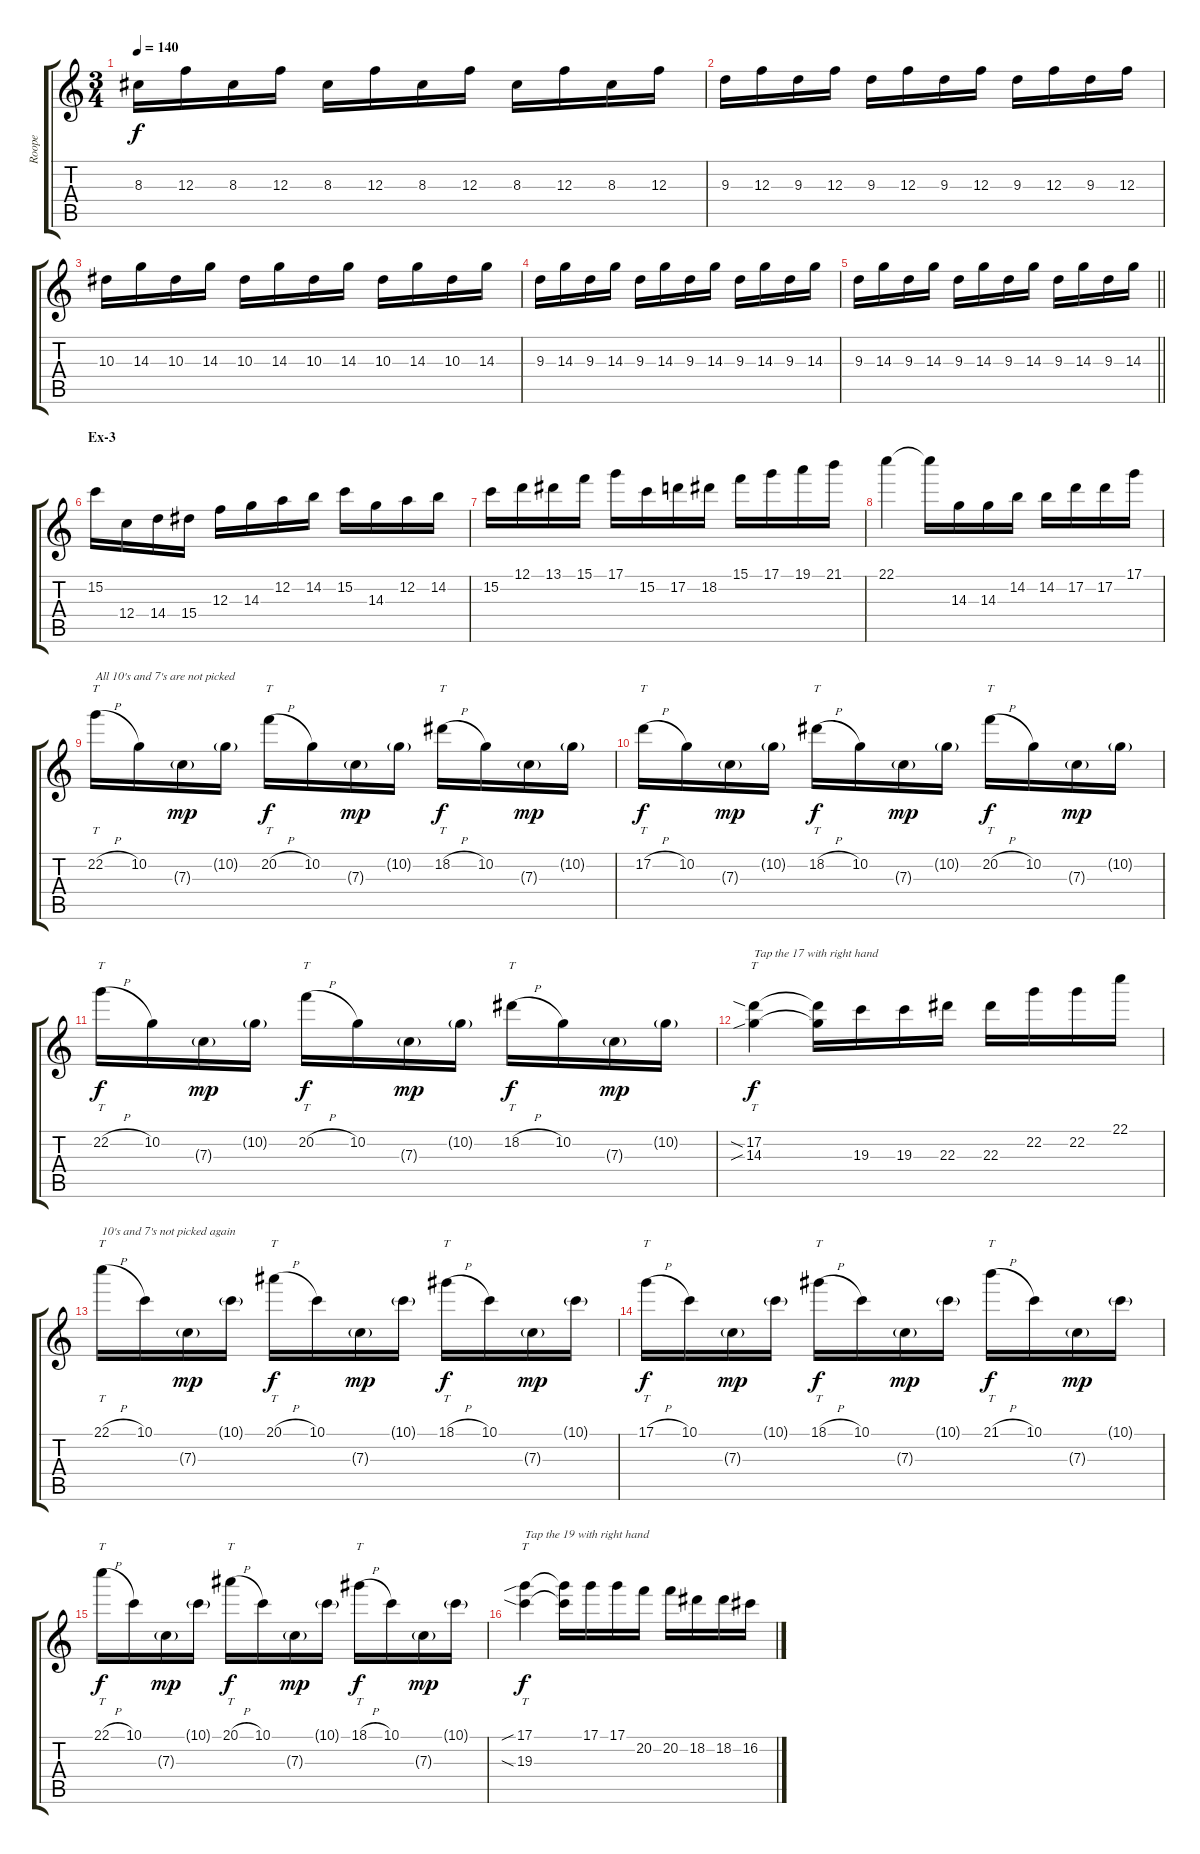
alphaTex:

\track ("Roope" "Roope") {instrument overdrivenguitar}
\staff {score tabs}
\tuning (D4 A3 F3 C3 G2 D2) {hide}
\ts (3 4)
\tempo 140
\clef g2
\ks c
8.3.16{dy f} 12.3.16 8.3.16 12.3.16 8.3.16 12.3.16 8.3.16 12.3.16 8.3.16 12.3.16 8.3.16 12.3.16 |
9.3.16 12.3.16 9.3.16 12.3.16 9.3.16 12.3.16 9.3.16 12.3.16 9.3.16 12.3.16 9.3.16 12.3.16 |
10.3.16 14.3.16 10.3.16 14.3.16 10.3.16 14.3.16 10.3.16 14.3.16 10.3.16 14.3.16 10.3.16 14.3.16 |
9.3.16 14.3.16 9.3.16 14.3.16 9.3.16 14.3.16 9.3.16 14.3.16 9.3.16 14.3.16 9.3.16 14.3.16 |
\barLineRight lightlight
9.3.16 14.3.16 9.3.16 14.3.16 9.3.16 14.3.16 9.3.16 14.3.16 9.3.16 14.3.16 9.3.16 14.3.16 |
\section ("" "Ex-3")
15.2.16 12.4.16 14.4.16 15.4.16 12.3.16 14.3.16 12.2.16 14.2.16 15.2.16 14.3.16 12.2.16 14.2.16 |
15.2.16 12.1.16 13.1.16 15.1.16 17.1.16 15.2.16 17.2.16 18.2.16 15.1.16 17.1.16 19.1.16 21.1.16 |
22.1.4 22.1{t}.16 14.3.16 14.3.16 14.2.16 14.2.16 17.2.16 17.2.16 17.1.16 |
22.2{h}.16{tt txt "All 10's and 7's are not picked"} 10.2.16 7.3{g}.16{dy mp} 10.2{g}.16 20.2{h}.16{tt dy f} 10.2.16 7.3{g}.16{dy mp} 10.2{g}.16 18.2{h}.16{tt dy f} 10.2.16 7.3{g}.16{dy mp} 10.2{g}.16 |
17.2{h}.16{tt dy f} 10.2.16 7.3{g}.16{dy mp} 10.2{g}.16 18.2{h}.16{tt dy f} 10.2.16 7.3{g}.16{dy mp} 10.2{g}.16 20.2{h}.16{tt dy f} 10.2.16 7.3{g}.16{dy mp} 10.2{g}.16 |
22.2{h}.16{tt dy f} 10.2.16 7.3{g}.16{dy mp} 10.2{g}.16 20.2{h}.16{tt dy f} 10.2.16 7.3{g}.16{dy mp} 10.2{g}.16 18.2{h}.16{tt dy f} 10.2.16 7.3{g}.16{dy mp} 10.2{g}.16 |
(17.2{sia} 14.3{sib}).4{tt txt "Tap the 17 with right hand" dy f} (17.2{t} 14.3{t}).16 19.3.16 19.3.16 22.3.16 22.3.16 22.2.16 22.2.16 22.1.16 |
22.1{h}.16{tt txt "10's and 7's not picked again"} 10.1.16 7.3{g}.16{dy mp} 10.1{g}.16 20.1{h}.16{tt dy f} 10.1.16 7.3{g}.16{dy mp} 10.1{g}.16 18.1{h}.16{tt dy f} 10.1.16 7.3{g}.16{dy mp} 10.1{g}.16 |
17.1{h}.16{tt dy f} 10.1.16 7.3{g}.16{dy mp} 10.1{g}.16 18.1{h}.16{tt dy f} 10.1.16 7.3{g}.16{dy mp} 10.1{g}.16 21.1{h}.16{tt dy f} 10.1.16 7.3{g}.16{dy mp} 10.1{g}.16 |
22.1{h}.16{tt dy f} 10.1.16 7.3{g}.16{dy mp} 10.1{g}.16 20.1{h}.16{tt dy f} 10.1.16 7.3{g}.16{dy mp} 10.1{g}.16 18.1{h}.16{tt dy f} 10.1.16 7.3{g}.16{dy mp} 10.1{g}.16 |
(17.1{sib} 19.3{sia}).4{tt txt "Tap the 19 with right hand" dy f} (17.1{t} 19.3{t}).16 17.1.16 17.1.16 20.2.16 20.2.16 18.2.16 18.2.16 16.2.16
